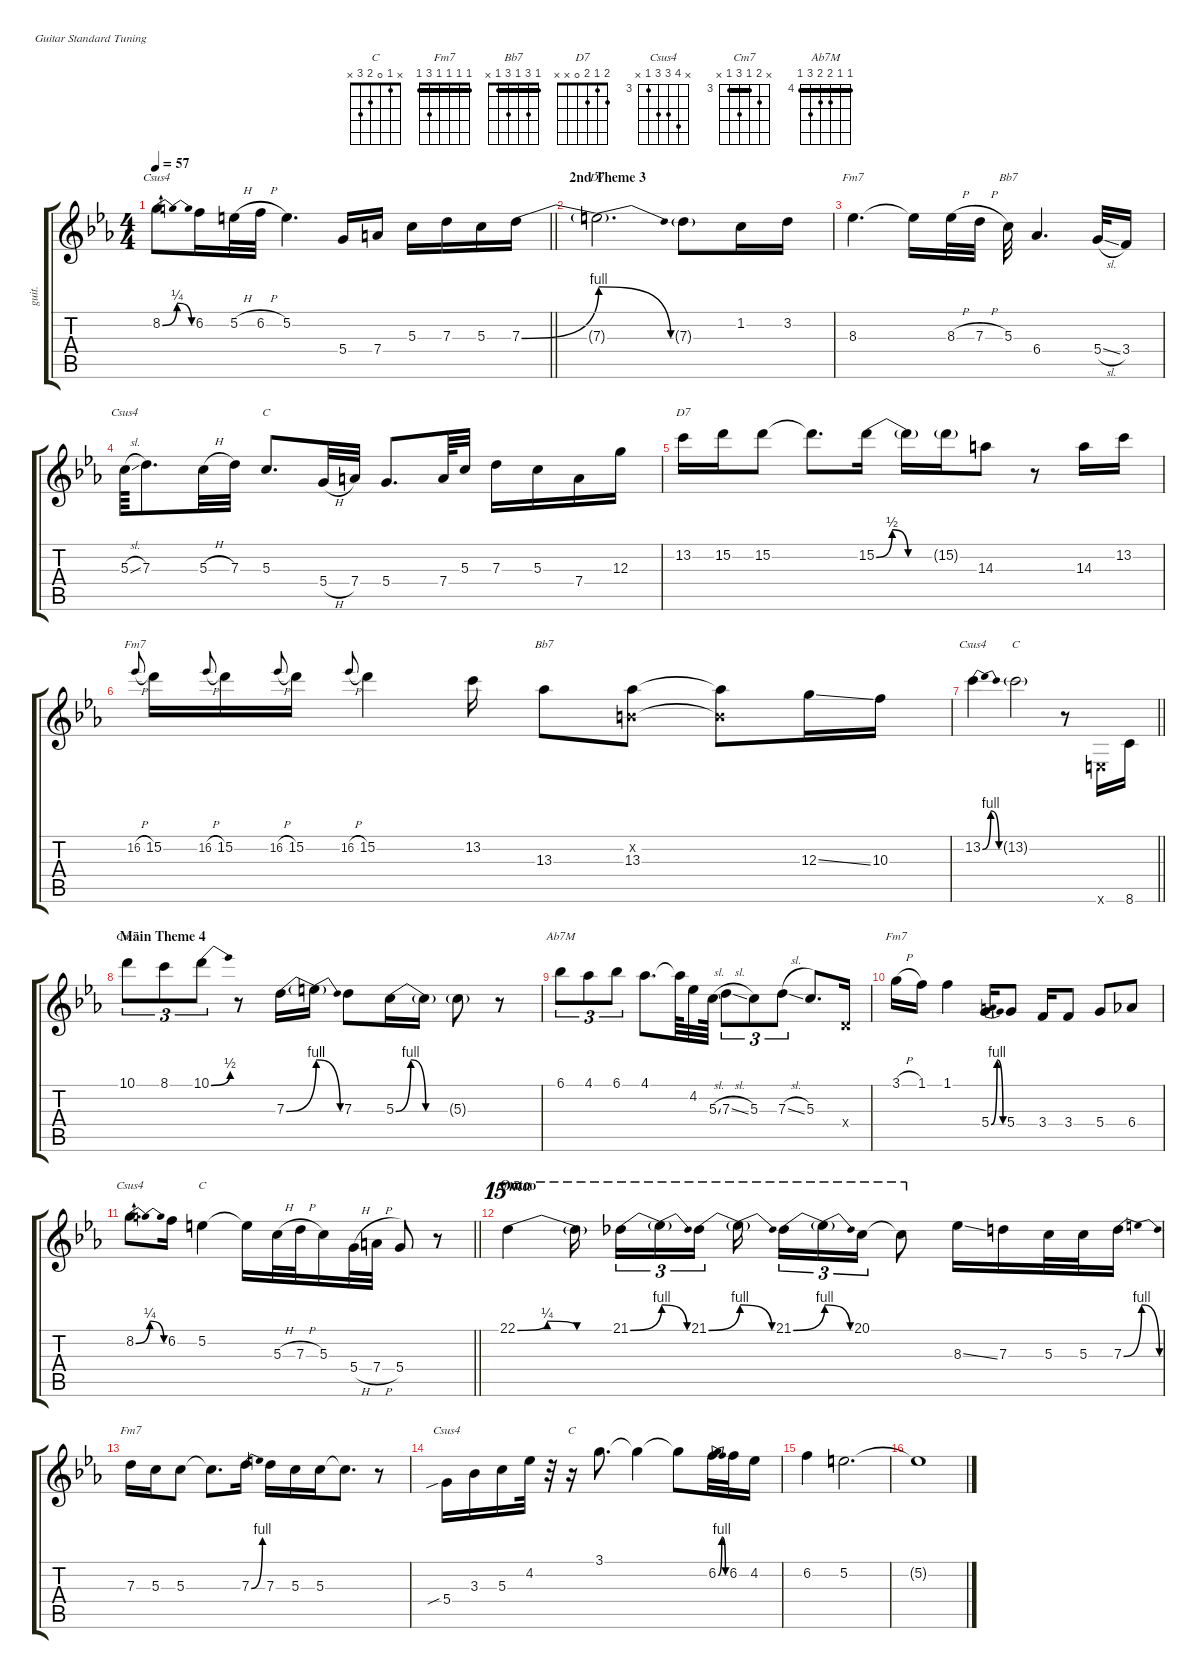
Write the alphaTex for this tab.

\defaultSystemsLayout 4
\hideDynamics
\bracketExtendMode groupsimilarinstruments
\otherSystemsTrackNameOrientation horizontal
\track ("Lead 1-show" "guit.") {defaultSystemsLayout 4 instrument overdrivenguitar}
\staff {score tabs}
\tuning (E4 B3 G3 D3 A2 E2)
\chord ("C" x 1 0 2 3 x) {showfingering false}
\chord ("Fm7" 1 1 1 1 3 1) {barre (1 1 1 1)}
\chord ("Bb7" 1 3 1 3 1 x) {barre (1 1)}
\chord ("D7" 2 1 2 0 x x)
\chord ("Csus4" x 6 5 5 3 x) {firstfret 3}
\chord ("C" x 1 0 2 3 x)
\chord ("Cm7" x 4 3 5 3 x) {firstfret 3 barre 3}
\chord ("Ab7M" 4 4 5 5 6 4) {firstfret 4 barre (4 4)}
\chord ("Bb7" 1 3 1 3 1 x) {showfingering false barre (1 1)}
\ts (4 4)
\tempo 57
\clef g2
\barLineRight lightlight
\ks cminor
8.2{be (bendrelease 0 0 15 1 30 1 45 0) acc forcenatural}.8{ch "Csus4" dy f beam Down} 6.2{acc forcenatural}.16{beam Down} 5.2{h acc forcenatural}.32{beam Down} 6.2{h acc forcenatural}.32{beam Down} 5.2{acc forcenatural}.4{d beam Down} 5.4{acc forcenatural}.16{beam Up} 7.4{acc forcenatural}.16{beam Up} 5.3{acc forcenatural}.16{beam Down} 7.3{acc forcenatural}.16{beam Down} 5.3{acc forcenatural}.16{beam Down} 7.3{be (bend 0 0 60 4) acc forcenatural}.16{beam Down} |
\section ("" "2nd Theme 3")
7.3{be (release 0 4 60 0) t}.2{d ch "D7" beam Down} 7.3{g acc forcenatural}.8{beam Down} 1.2{acc forcenatural}.16{beam Down} 3.2{acc forcenatural}.16{beam Down} |
8.3{acc b}.4{d ch "Fm7" beam Down} 8.3{t acc b}.16{beam Down} 8.3{h acc b}.32{beam Down} 7.3{h acc forcenatural}.32{beam Down} 5.3{acc forcenatural}.32{ch "Bb7" beam Down} 6.4{acc b}.4{d beam Up} 5.4{sl acc forcenatural}.32{beam Up} 3.4{acc forcenatural}.16{beam Up} |
5.3{sl acc forcenatural}.64{ch "Csus4" beam Down} 7.3{acc forcenatural}.8{d beam Down} 5.3{h acc forcenatural}.32{beam Down} 7.3{acc forcenatural}.32{beam Down} 5.3{acc forcenatural}.8{d ch "C" beam Up} 5.4{h acc forcenatural}.32{beam Up} 7.4{acc forcenatural}.32{beam Up} 5.4{acc forcenatural}.8{d beam Up} 7.4{acc forcenatural}.64{beam Up} 5.3{acc forcenatural}.32{beam Up} 7.3{acc forcenatural}.16{beam Down} 5.3{acc forcenatural}.16{beam Down} 7.4{acc forcenatural}.16{beam Down} 12.3{acc forcenatural}.16{beam Down} |
13.2{acc forcenatural}.16{ch "D7" beam Down} 15.2{acc forcenatural}.16{beam Down} 15.2{acc forcenatural}.8{beam Down} 15.2{t acc forcenatural}.8{d beam Down} 15.2{be (bendrelease 4.2 0 12.6 2 26.4 2 36 0) acc forcenatural}.16{beam Down} 15.2{be (hold 0 0 60 0) t acc forcenatural}.16{beam Down} 15.2{g acc forcenatural}.16{beam Down} 14.3{acc forcenatural}.8{beam Down} r.8{beam Down} 14.3{acc forcenatural}.16{beam Down} 13.2{acc forcenatural}.16{beam Down} |
16.2{h acc b}.8{ch "Fm7" gr onbeat beam Up} 15.2{acc forcenatural}.16{beam Down} 16.2{h acc b}.8{gr onbeat beam Up} 15.2{acc forcenatural}.16{beam Down} 16.2{h acc b}.8{gr onbeat beam Up} 15.2{acc forcenatural}.16{beam Down} 16.2{h acc b}.8{gr onbeat beam Up} 15.2{acc forcenatural}.4{beam Down} 13.2{acc forcenatural}.16{beam Down} 13.3{acc b}.8{ch "Bb7" beam Down} (0.2{x acc forcenatural} 13.3{acc b}).8{beam Down} (0.2{x t acc forcenatural} 13.3{t acc b}).8{beam Down} 12.3{ss acc forcenatural}.16{beam Down} 10.3{acc forcenatural}.16{beam Down} |
\barLineRight lightlight
13.2{be (bendrelease 4.8 0 16.8 4 43.199999999999996 4 54 0) acc forcenatural}.4{ch "Csus4" beam Down} 13.2{g acc forcenatural}.2{ch "C" beam Down} r.8{beam Down} 0.6{x acc forcenatural}.16{beam Up} 8.6{acc forcenatural}.16{beam Up} |
\section ("" "Main Theme 4")
10.1{acc forcenatural}.8{tu (3 2) ch "Cm7" beam Down} 8.1{acc forcenatural}.8{tu (3 2) beam Down} 10.1{be (bend 0 0 30 2) acc forcenatural}.8{tu (3 2) beam Down} r.8{beam Down} 7.3{be (bend 5.3999999999999995 0 52.8 4) acc forcenatural}.16{beam Down} 7.3{be (release 0 4 60 0) t}.16{beam Down} 7.3{acc forcenatural}.8{beam Down} 5.3{be (bendrelease 0 0 30 4 30 4 60 0) acc forcenatural}.16{beam Down} 5.3{be (hold 0 0 60 0) t acc forcenatural}.16{beam Down} 5.3{g acc forcenatural}.8{beam Down} r.8{beam Down} |
6.1{acc b}.8{tu (3 2) ch "Ab7M" beam Down} 4.1{acc b}.8{tu (3 2) beam Down} 6.1{acc b}.8{tu (3 2) beam Down} 4.1{acc b}.8{d beam Down} 4.1{t acc b}.64{beam Down} 4.2{acc b}.32{beam Down} 5.3{sl acc forcenatural}.64{beam Down} 7.3{sl acc forcenatural}.8{tu (3 2) beam Down} 5.3{acc forcenatural}.8{tu (3 2) beam Down} 7.3{sl acc forcenatural}.8{tu (3 2) beam Down} 5.3{acc forcenatural}.8{d beam Up} 0.4{x acc forcenatural}.16{beam Up} |
3.1{h acc forcenatural}.16{ch "Fm7" beam Down} 1.1{acc forcenatural}.16{beam Down} 1.1{acc forcenatural}.4{beam Down} 5.4{be (bendrelease 0 0 15 4 30 4 45 0) acc forcenatural}.16{beam Up} 5.4{acc forcenatural}.8{beam Up} 3.4{acc forcenatural}.16{beam Up} 3.4{acc forcenatural}.8{beam Up} 5.4{acc forcenatural}.8{beam Up} 6.4{acc b}.8{beam Up} |
\barLineRight lightlight
8.2{be (bendrelease 0 0 15 1 30 1 45 0) acc forcenatural}.8{d ch "Csus4" beam Down} 6.2{acc forcenatural}.16{beam Down} 5.2{acc forcenatural}.4{ch "C" beam Down} 5.2{t acc forcenatural}.16{beam Down} 5.3{h acc forcenatural}.32{beam Down} 7.3{h acc forcenatural}.32{beam Down} 5.3{acc forcenatural}.16{beam Down} 5.4{h acc forcenatural}.32{beam Down} 7.4{h acc forcenatural}.32{beam Down} 5.4{acc forcenatural}.8{beam Up} r.8{beam Up} |
\section ("" "Outro")
22.1{be (bendrelease 0 0 30 1 30 1 60 0) acc forcenatural}.4{ch "Cm7" ot 15ma beam Down} 22.1{be (hold 0 0 60 0) t acc forcenatural}.16{ot 15ma beam Down} 21.1{be (bend 0 0 60 4) acc b}.16{tu (3 2) ot 15ma beam Down} 21.1{be (release 0 4 60 0) t}.16{tu (3 2) ot 15ma beam Down} 21.1{be (bend 0 0 60 4) acc b}.16{tu (3 2) ot 15ma beam Down} 21.1{be (release 0 4 60 0) t}.16{ot 15ma beam Down} 21.1{be (bend 0 0 60 4) acc b}.16{tu (3 2) ot 15ma beam Down} 21.1{be (release 0 4 60 0) t}.16{tu (3 2) ot 15ma beam Down} 20.1{acc forcenatural}.16{tu (3 2) ot 15ma beam Down} 20.1{t acc forcenatural}.8{ot 15ma beam Down} 8.3{ss acc b}.16{beam Down} 7.3{acc forcenatural}.16{beam Down} 5.3{acc forcenatural}.32{beam Down} 5.3{acc forcenatural}.32{beam Down} 7.3{be (bendrelease 0 0 15 4 30 4 45 0) acc forcenatural}.16{beam Down} |
7.3{acc forcenatural}.16{ch "Fm7" beam Down} 5.3{acc forcenatural}.16{beam Down} 5.3{acc forcenatural}.8{beam Down} 5.3{t acc forcenatural}.8{d beam Down} 7.3{be (bend 0 0 30 4) acc forcenatural}.16{beam Down} 7.3{acc forcenatural}.16{beam Down} 5.3{acc forcenatural}.16{beam Down} 5.3{acc forcenatural}.16{beam Down} 5.3{t acc forcenatural}.8{d beam Down} r.8{beam Down} |
5.4{sib acc forcenatural}.16{ch "Csus4" beam Down} 3.3{acc b}.16{beam Down} 5.3{acc forcenatural}.16{beam Down} 4.2{acc b}.32{beam Down} r.32{beam Down} r.16{ch "C" beam Down} 3.1{acc forcenatural}.8{d beam Down} 3.1{t acc forcenatural}.4{beam Down} 3.1{t acc forcenatural}.8{beam Down} 6.2{be (bendrelease 0 0 15 4 30 4 45 0) acc forcenatural}.32{beam Down} 6.2{acc forcenatural}.32{beam Down} 4.2{acc b}.16{beam Down} |
6.2{acc forcenatural}.4{beam Down} 5.2{acc forcenatural}.2{d beam Down} |
5.2{t acc forcenatural}.1{beam Down}
